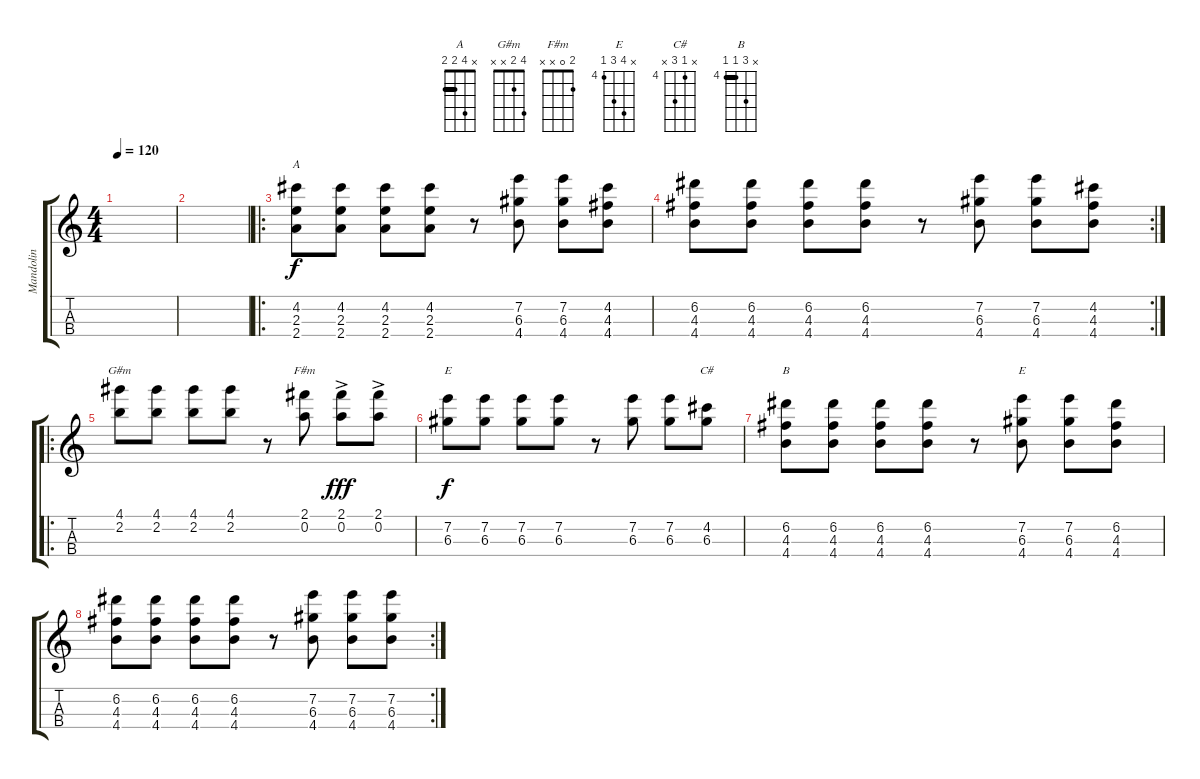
\track ("Mandolin" "Mandolin") {instrument acousticguitarnylon}
\staff {score tabs}
\tuning (E5 A4 D4 G3) {hide}
\chord ("A" x 4 2 2) {barre 2}
\chord ("G#m" 4 2 x x)
\chord ("F#m" 2 0 x x)
\chord ("E" x 7 6 x) {firstfret 6}
\chord ("C#" x 4 6 x) {firstfret 4}
\chord ("B" x 6 4 4) {firstfret 4 barre 4}
\chord ("E" x 7 6 4) {firstfret 4}
\ts (4 4)
\tempo 120
\clef g2
\ks c
|
|
\ro
(4.2 2.3 2.4).8{ch "A"} (4.2 2.3 2.4).8 (4.2 2.3 2.4).8 (4.2 2.3 2.4).8 r.8 (7.2 6.3 4.4).8 (7.2 6.3 4.4).8 (4.2 4.3 4.4).8 |
\rc 2
(6.2 4.3 4.4).8 (6.2 4.3 4.4).8 (6.2 4.3 4.4).8 (6.2 4.3 4.4).8 r.8 (7.2 6.3 4.4).8 (7.2 6.3 4.4).8 (4.2 4.3 4.4).8 |
\ro
(4.1 2.2).8{ch "G#m"} (4.1 2.2).8 (4.1 2.2).8 (4.1 2.2).8 r.8 (2.1 0.2).8{ch "F#m"} (2.1 0.2{ac}).8{dy fff} (2.1 0.2{ac}).8 |
(7.2 6.3).8{ch "E" dy f} (7.2 6.3).8 (7.2 6.3).8 (7.2 6.3).8 r.8 (7.2 6.3).8 (7.2 6.3).8 (4.2 6.3).8{ch "C#"} |
(6.2 4.3 4.4).8{ch "B"} (6.2 4.3 4.4).8 (6.2 4.3 4.4).8 (6.2 4.3 4.4).8 r.8 (7.2 6.3 4.4).8{ch "E"} (7.2 6.3 4.4).8 (6.2 4.3 4.4).8 |
\rc 2
(6.2 4.3 4.4).8 (6.2 4.3 4.4).8 (6.2 4.3 4.4).8 (6.2 4.3 4.4).8 r.8 (7.2 6.3 4.4).8 (7.2 6.3 4.4).8 (7.2 6.3 4.4).8
